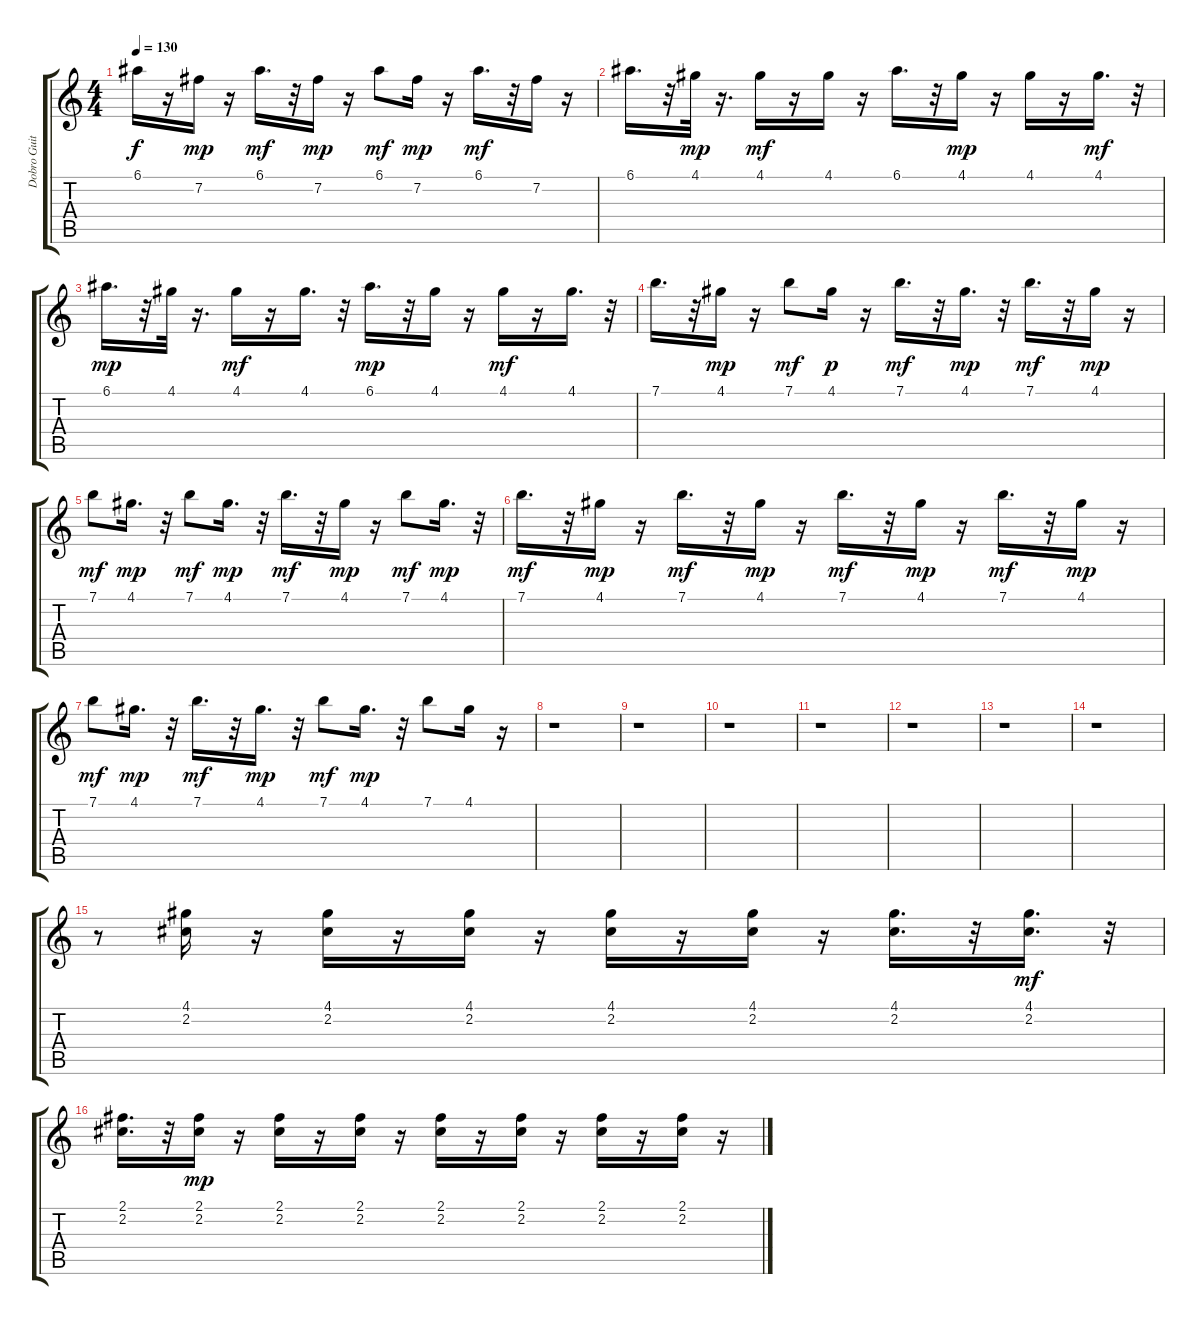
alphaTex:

\track ("Dobro Guitar" "Dobro Guit") {instrument banjo}
\staff {score tabs}
\tuning (E4 B3 G3 D3 A2 E2) {hide}
\displaytranspose 12
\ts (4 4)
\tempo 130
\clef g2
\ks c
6.1.16{dy f} r.16 7.2.16{dy mp} r.16 6.1.16{d dy mf} r.32 7.2.16{dy mp} r.16 6.1.8{dy mf} 7.2.16{dy mp} r.16 6.1.16{d dy mf} r.32 7.2.16 r.16 |
6.1.16{d} r.32 4.1.32{dy mp} r.16{d} 4.1.16{dy mf} r.16 4.1.16 r.16 6.1.16{d} r.32 4.1.16{dy mp} r.16 4.1.16 r.16 4.1.16{d dy mf} r.32 |
6.1.16{d dy mp} r.32 4.1.32 r.16{d} 4.1.16{dy mf} r.16 4.1.16{d} r.32 6.1.16{d dy mp} r.32 4.1.16 r.16 4.1.16{dy mf} r.16 4.1.16{d} r.32 |
7.1.16{d} r.32 4.1.16{dy mp} r.16 7.1.8{dy mf} 4.1.16{dy p} r.16 7.1.16{d dy mf} r.32 4.1.16{d dy mp} r.32 7.1.16{d dy mf} r.32 4.1.16{dy mp} r.16 |
7.1.8{dy mf} 4.1.16{d dy mp} r.32 7.1.8{dy mf} 4.1.16{d dy mp} r.32 7.1.16{d dy mf} r.32 4.1.16{dy mp} r.16 7.1.8{dy mf} 4.1.16{d dy mp} r.32 |
7.1.16{d dy mf} r.32 4.1.16{dy mp} r.16 7.1.16{d dy mf} r.32 4.1.16{dy mp} r.16 7.1.16{d dy mf} r.32 4.1.16{dy mp} r.16 7.1.16{d dy mf} r.32 4.1.16{dy mp} r.16 |
7.1.8{dy mf} 4.1.16{d dy mp} r.32 7.1.16{d dy mf} r.32 4.1.16{d dy mp} r.32 7.1.8{dy mf} 4.1.16{d dy mp} r.32 7.1.8 4.1.16 r.16 |
r.1 |
r.1 |
r.1 |
r.1 |
r.1 |
r.1 |
r.1 |
r.8 (4.1 2.2).16 r.16 (4.1 2.2).16 r.16 (4.1 2.2).16 r.16 (4.1 2.2).16 r.16 (4.1 2.2).16 r.16 (4.1 2.2).16{d} r.32 (4.1 2.2).16{d dy mf} r.32 |
(2.1 2.2).16{d} r.32 (2.1 2.2).16{dy mp} r.16 (2.1 2.2).16 r.16 (2.1 2.2).16 r.16 (2.1 2.2).16 r.16 (2.1 2.2).16 r.16 (2.1 2.2).16 r.16 (2.1 2.2).16 r.16
